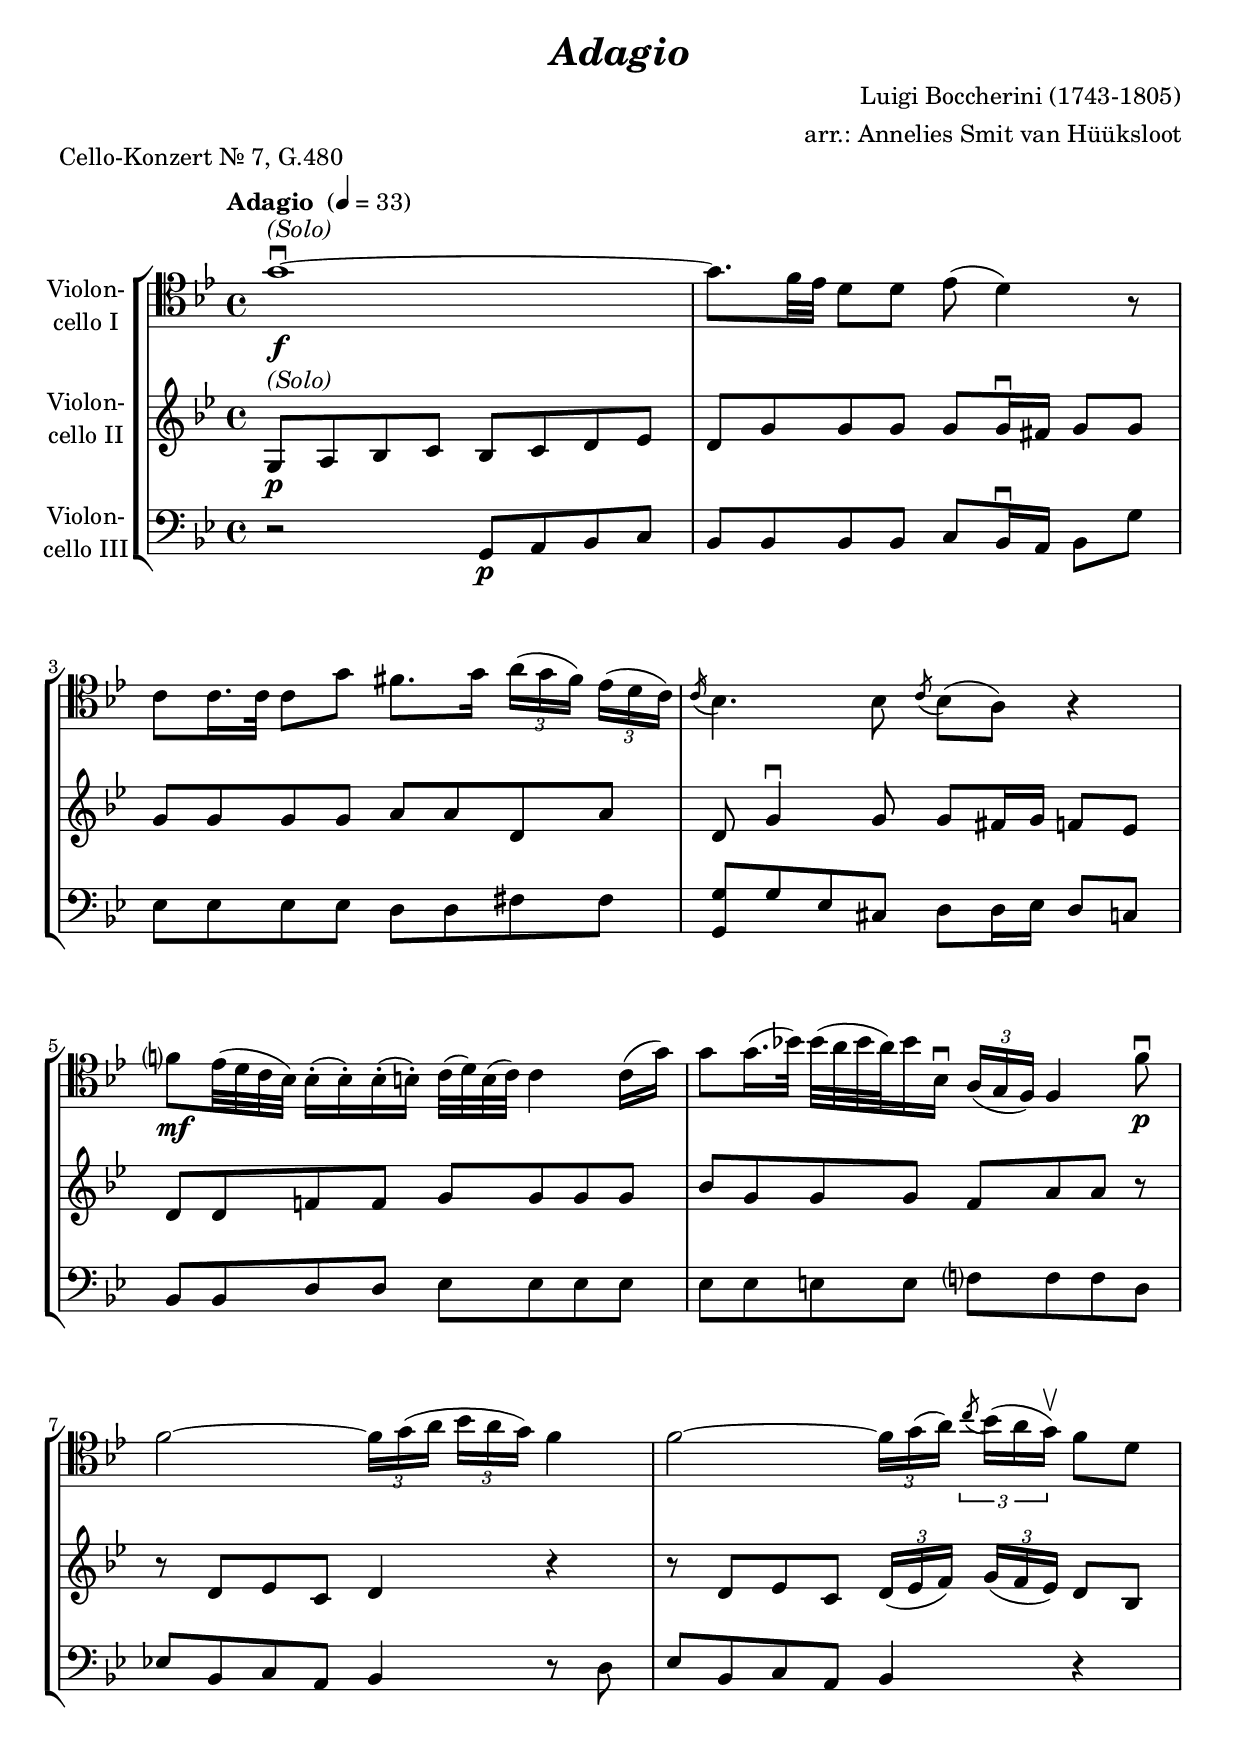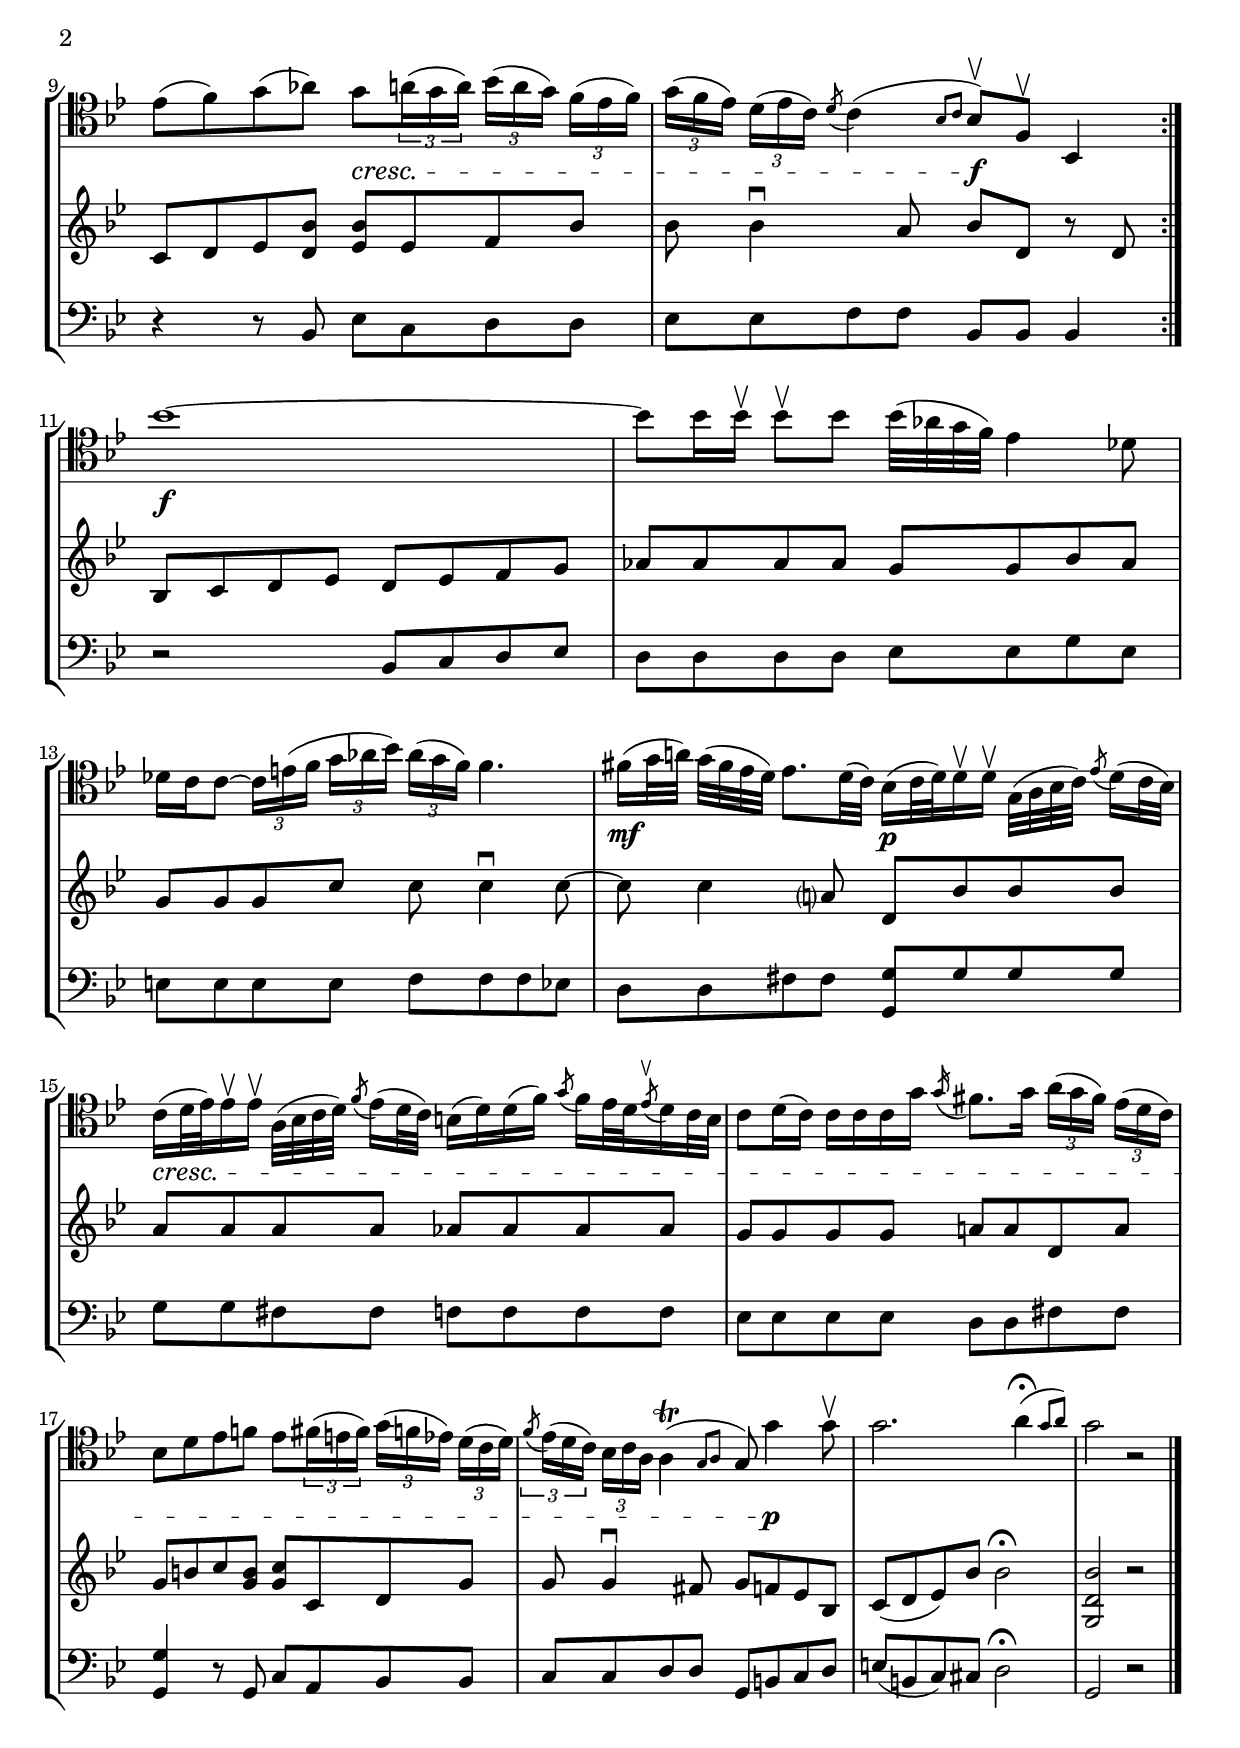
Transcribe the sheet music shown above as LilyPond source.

\version "2.18.2"
\include "deutsch.ly"
  
#(set-global-staff-size 21)

\header {
  title     = \markup \bold \italic "Adagio"
  composer  = "Luigi Boccherini (1743-1805)"
  arranger  = "arr.: Annelies Smit van Hüüksloot"
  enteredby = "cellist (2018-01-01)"
  piece     = "Cello-Konzert Nr. 7, G.480"
}

voiceconsts = {
  \key g \minor
  \time 4/4
  \clef "bass"
%  \numericTimeSignature
  \compressFullBarRests
  % Set default beaming for all staves
% \set Timing.beamExceptions = #'()
% \set Timing.baseMoment     = #(ly:make-moment 1 4)
% \set Timing.beatStructure  = #'(1 1 1)
  \tempo "Adagio " 4=33
}

micl = "clarinet"
mifl = "flute"
miob = "oboe"
mifh = "french horn"
misx = "tenor sax"
mist = "string ensemble 1"
miba = "cello"

solo = \markup \italic "(Solo)"

va = \relative c'' {
  \voiceconsts
  \clef "tenor"
  
  \repeat volta 2 {
    g1~^\solo\downbow\f
    g8. f32 es d8 d es( d4) r8
    c c16. c32 c8 g' fis8. g16 \tuplet 3/2 8 { a[( g fis)] es( d c) }
    \acciaccatura c b4. b8 \acciaccatura c b( a) r4

    f'?8\mf es32( d c b) b16(-. b)-. b(-. h)-. c32( d) h( c) c4 c16( g')
    g8 g16.( b!32) b( a b a) b16 b,\downbow \tuplet 3/2 8 { a16( g f) } f4 f'8\downbow\p
    f2~ \tuplet 3/2 8 { f16 g( a b[ a g]) } f4

    f2~ \tuplet 3/2 8 { f16[ g( a)] \acciaccatura c8 b16( a g)\upbow } f8 d
    es( f) g( as) g\cresc \tuplet 3/2 8 {
      a16( g a) b[( a g)] f( es f)
      g[( f es)] d( es c)
    } \acciaccatura d8 c4( \grace { b8[ c] } b)\upbow\f f\upbow b,4
  }

  b''1~\f
  b8 b16 b\upbow b8\upbow b b32[( as g f)] es4 des8
  des16 c c8~ \tuplet 3/2 8 { c16 e( f g[ as b]) as( g f) } f4.

  fis16(\mf g32 a!) g[( fis es d)] es8. d32( c) b16(\p c32 d) d16\upbow d\upbow
  g,32[( a b c)] \acciaccatura es8 d16( c32 b)

  c16(\cresc d32 es) es16\upbow es\upbow a,32[( b c d)] \acciaccatura f8 es16( d32 c) h16( d) d( f) \acciaccatura g8 f16 es32 d \acciaccatura es8\upbow d16 c32 h
  c8 d16( c) c c c g' \acciaccatura g fis8. g16 \tuplet 3/2 8 { a16[( g fis)] es( d c) }
  b8 d es f! es \tuplet 3/2 8 {
    fis16( e fis) g[( f es)] d( c d)
    \acciaccatura f8 es16( d c) b[ c a]
  } \afterGrace a4(\trill { g8 a } g) g'4\p g8\upbow
  g2. \afterGrace a4(\fermata { g8 a) }
  g2 r \bar "|."
}

vb = \relative c' {
  \voiceconsts
  \clef "treble"
  
  \repeat volta 2 {
    g8^\solo\p a b c b c d es
    d g g g g g16\downbow fis g8 g
    g g g g a a d, a'
    d, g4\downbow g8 g fis16 g f8 es

    d d f! f g g g g
    b g g g f a a r
    r d, es c d4 r
    r8 d es c \tuplet 3/2 8 { d16( es f) g[( f es)] } d8 b

    c d es <d b'> <es b'> es f b
    b b4\downbow a8 b d, r d
  }
  b c d es d es f g
  as as as as g g b as

  g g g c c c4\downbow c8~
  c c4 a?8 d, b' b b
  a a a a as as as as
  g g g g a! a d, a'

  g h c <g h> <g c> c, d g
  g g4\downbow fis8 g f es b
  c( d es) b' b2\fermata
  <g, d' b'> r \bar "|."
}

vc = \relative c {
  \voiceconsts

  \repeat volta 2 {
    r2 g8\p a b c
    b b b b c b16\downbow a b8 g'
    es es es es d d fis fis
    <g, g'> g' es cis d d16 es d8 c
    b b d d es es es es

    es es e e f? f f d
    es! b c a b4 r8 d
    es b c a b4 r
    r r8 b es c d d
    es es f f b, b b4
  }
  r2 b8 c d es

  d d d d es es g es
  e e e e f f f es
  d d fis fis <g, g'> g' g g
  g g fis fis f f f f
  es es es es d d fis fis

  <g, g'>4 r8 g c a b b
  c c d d g, h c d
  e( h c) cis d2\fermata
  g, r \bar "|."
}


music = \new StaffGroup <<
      \new Staff {
	\set Staff.midiInstrument = \miba
	\set Staff.instrumentName = \markup \center-column { "Violon-" "cello I" }
	\transpose g g { \va }
      }

      \new Staff {
	\set Staff.midiInstrument = \miba
	\set Staff.instrumentName = \markup \center-column { "Violon-" "cello II" }
	\transpose g g { \vb }
      }

      \new Staff {
	\set Staff.midiInstrument = \miba
	\set Staff.instrumentName = \markup \center-column { "Violon-" "cello III" }
	\transpose g g { \vc }
      }
>>

\book {
  \score {
    \music
    \layout {}
  }

  \score {
    \unfoldRepeats \music

    \midi {
      \context {
        \Score
      }
    }
  }
}
